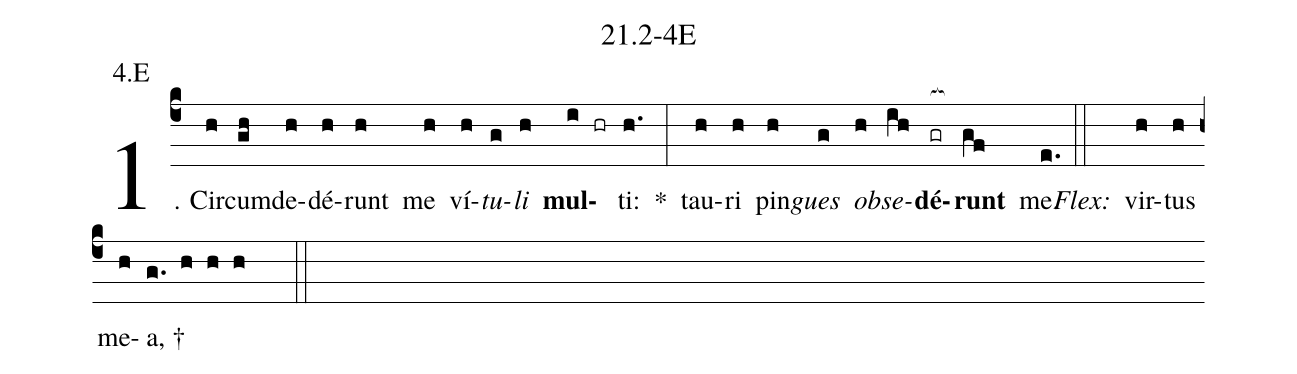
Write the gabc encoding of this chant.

name: 21.2-4E;
annotation: 4.E;
%%
(c4)1. Cir(h)cum(gh)de(h)dé(h)runt(h) me(h) ví(h)<i>tu</i>(g)<i>li</i>(h) <b>mul</b>(i hr)ti:(h.) *(:) tau(h)ri(h) pin(h)<i>gues</i>(g) <i>ob</i>(h)<i>se</i>(ih)<b>dé</b>(gr[ocb:1{])<b>runt</b>(gf[ocb:0}]) me.(e.) (::)
<i>Flex:</i>()  vir(h)tus(h) me(h)a, †(g. h h h  ::)

%E(h) u(g) o(h) u(ih) a(gf) e.(e.) (::)
